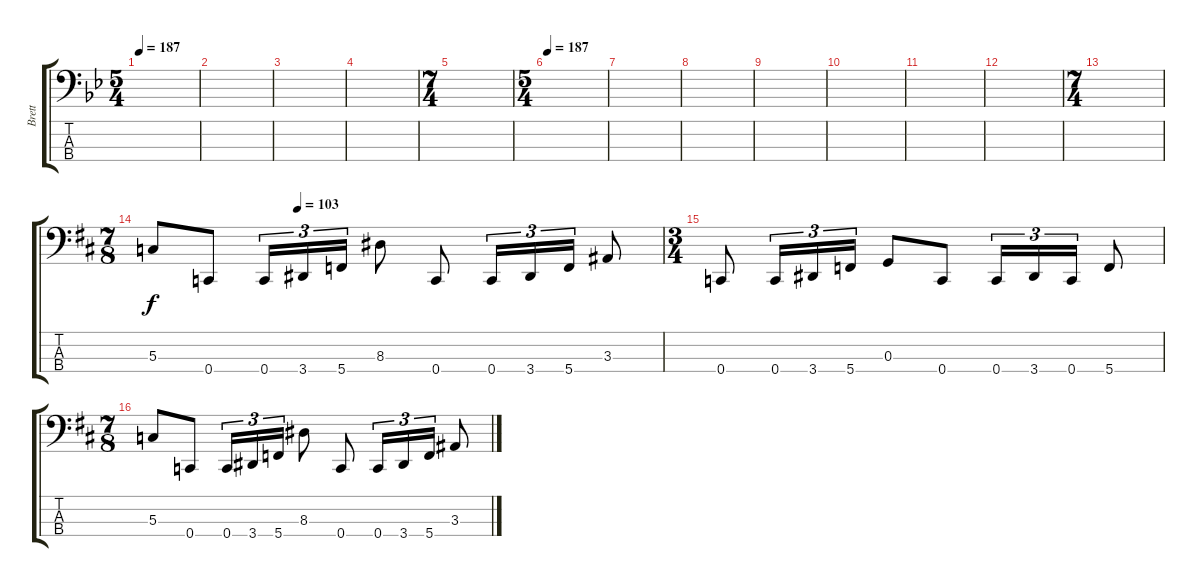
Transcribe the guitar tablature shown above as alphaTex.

\track ("Brett" "Brett") {instrument electricbasspick}
\staff {score tabs}
\tuning (F2 C2 G1 C1) {hide}
\ts (5 4)
\tempo 187
\clef f4
\ks bb
|
|
|
|
\ts (7 4)
|
\ts (5 4)
\tempo 187
|
|
|
|
|
|
|
\ts (7 4)
|
\ts (7 8)
\tempo (103 0.2857142857142857)
\ks d
5.3.8 0.4.8 0.4.16{tu (3 2)} 3.4.16{tu (3 2)} 5.4.16{tu (3 2)} 8.3.8 0.4.8 0.4.16{tu (3 2)} 3.4.16{tu (3 2)} 5.4.16{tu (3 2)} 3.3.8 |
\ts (3 4)
0.4.8 0.4.16{tu (3 2)} 3.4.16{tu (3 2)} 5.4.16{tu (3 2)} 0.3.8 0.4.8 0.4.16{tu (3 2)} 3.4.16{tu (3 2)} 0.4.16{tu (3 2)} 5.4.8 |
\ts (7 8)
5.3.8 0.4.8 0.4.16{tu (3 2)} 3.4.16{tu (3 2)} 5.4.16{tu (3 2)} 8.3.8 0.4.8 0.4.16{tu (3 2)} 3.4.16{tu (3 2)} 5.4.16{tu (3 2)} 3.3.8
